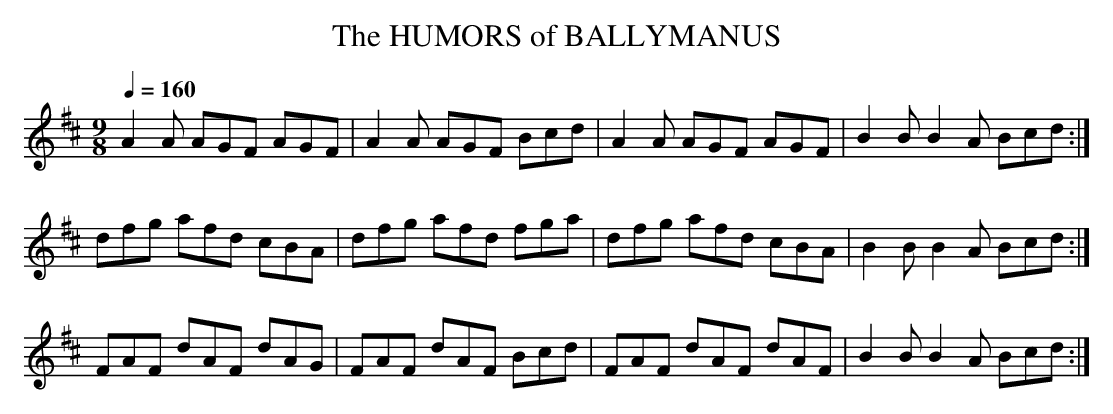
X:1
T:HUMORS of BALLYMANUS, The
Q:1/4=160
M:9/8
L:1/8
K:D
A2A AGF AGF|A2A AGF Bcd|A2A AGF AGF|B2B B2A Bcd:|
dfg afd cBA|dfg afd fga|dfg afd cBA|B2B B2A Bcd:|
FAF dAF dAG|FAF dAF Bcd|FAF dAF dAF|B2B B2A Bcd:|
